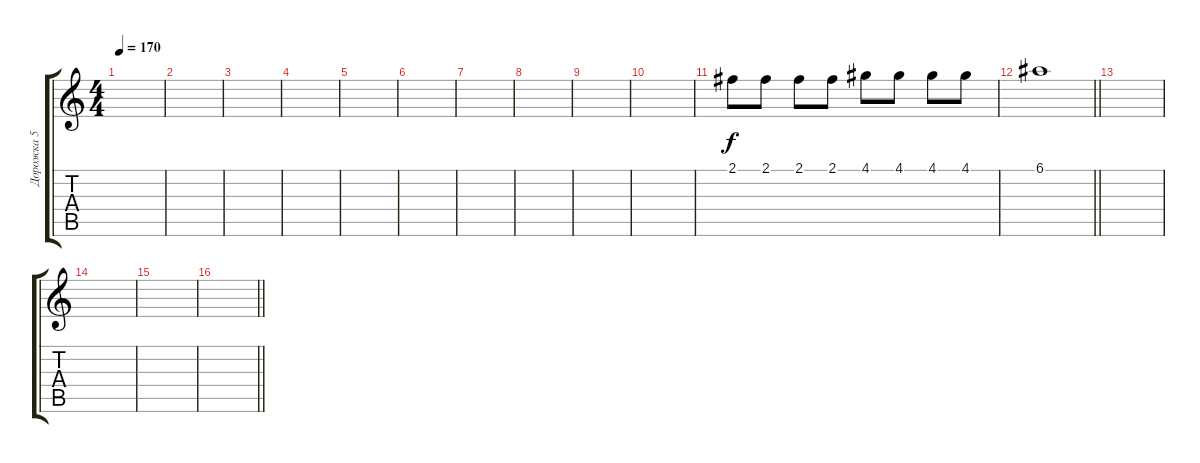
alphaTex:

\track ("Дорожка 5" "Дорожка 5") {instrument overdrivenguitar}
\staff {score tabs}
\tuning (E4 B3 G3 D3 A2 E2) {hide}
\ts (4 4)
\tempo 170
\clef g2
\ks c
|
|
|
|
|
|
|
|
|
|
2.1.8 2.1.8 2.1.8 2.1.8 4.1.8 4.1.8 4.1.8 4.1.8 |
\barLineRight lightlight
6.1.1 |
|
|
|
\barLineRight lightlight
